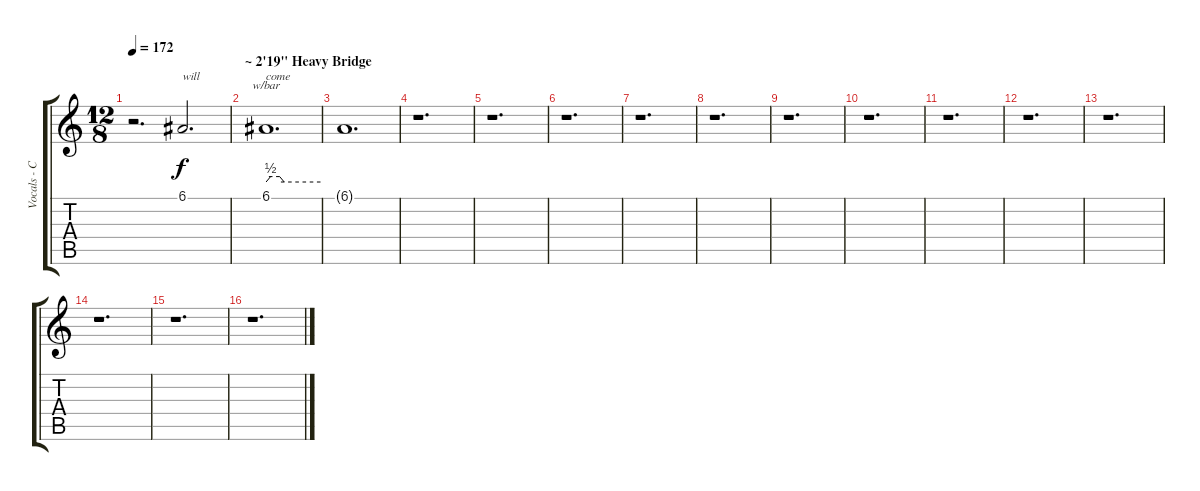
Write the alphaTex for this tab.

\track ("Vocals - Carmen Elise Espenæs" "Vocals - C") {instrument viola}
\staff {score tabs}
\tuning (E4 B3 G3 D3 A2 E2) {hide}
\ts (12 8)
\tempo 172
\clef g2
\ks c
r.2{d dy f} 6.1.2{d txt "will"} |
\section ("" "~ 2'19\" Heavy Bridge")
6.1.1{d tbe (custom default 0 0 5 2 15 2 20 0 60 0) txt "come"} |
6.1{t}.1{d} |
r.1{d} |
r.1{d} |
r.1{d} |
r.1{d} |
r.1{d} |
r.1{d} |
r.1{d} |
r.1{d} |
r.1{d} |
r.1{d} |
r.1{d} |
r.1{d} |
r.1{d}
